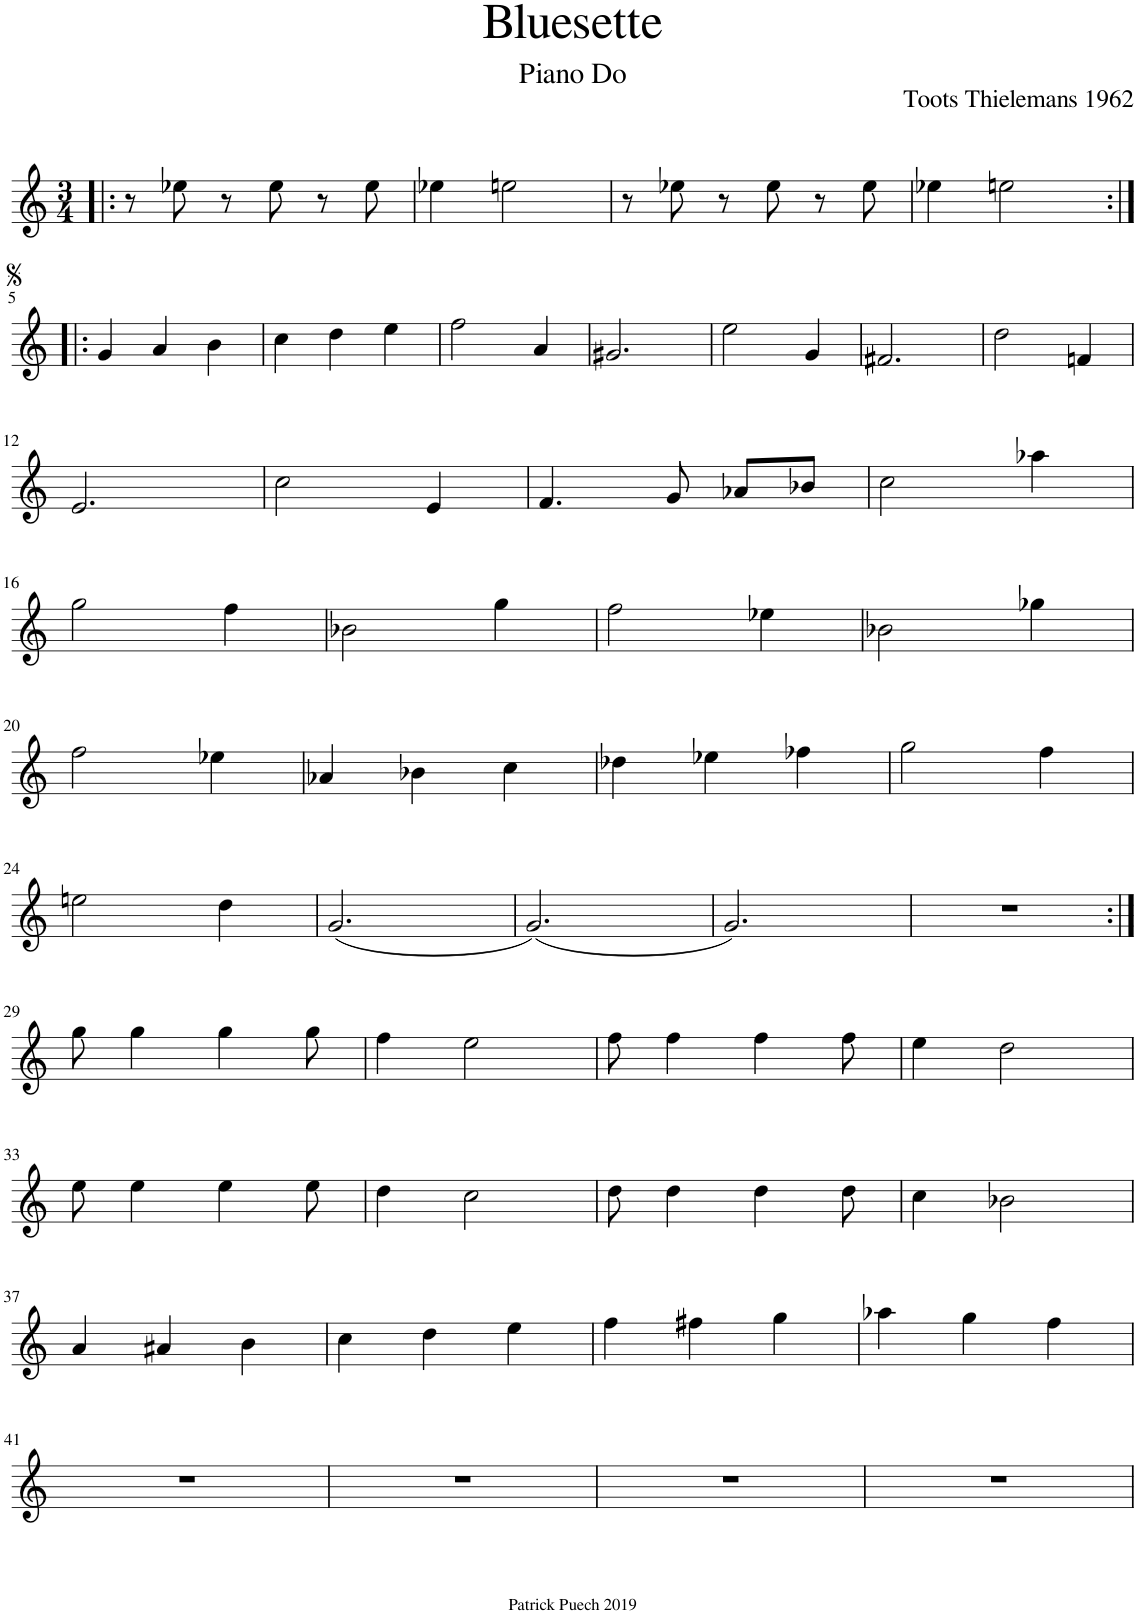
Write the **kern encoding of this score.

**kern
*part1
*staff1
*I"Piano
*I'Pno.
*clefG2
*k[]
*M3/4
=1!|:
8r
8ee-X\
8r
8ee-\
8r
8ee-\
=2
4ee-X\
2een\
=3
8r
8ee-X\
8r
8ee-\
8r
8ee-\
=4
4ee-X\
2een\
!!LO:LB:g=z
=5:|!|:
4g/
4a/
4b\
=6
4cc\
4dd\
4ee\
=7
2ff\
4a/
=8
2.g#X/
=9
2ee\
4g/
=10
2.f#X/
=11
2dd\
4fn/
!!LO:LB:g=z
=12
2.e/
=13
2cc\
4e/
=14
4.f/
8g/
8a-X/L
8b-X/J
=15
2cc\
4aa-X\
!!LO:LB:g=z
=16
2gg\
4ff\
=17
2b-X\
4gg\
=18
2ff\
4ee-X\
=19
2b-X\
4gg-X\
!!LO:LB:g=z
=20
2ff\
4ee-X\
=21
4a-X/
4b-X\
4cc\
=22
4dd-X\
4ee-X\
4ff-X\
=23
2gg\
4ff\
!!LO:LB:g=z
=24
2een\
4dd\
=25
(2.g/
=26
(2.g/)
=27
2.g/)
=28
2.r
!!LO:LB:g=z
=29:|!
8gg\
4gg\
4gg\
8gg\
=30
4ff\
2ee\
=31
8ff\
4ff\
4ff\
8ff\
=32
4ee\
2dd\
!!LO:LB:g=z
=33
8ee\
4ee\
4ee\
8ee\
=34
4dd\
2cc\
=35
8dd\
4dd\
4dd\
8dd\
=36
4cc\
2b-X\
!!LO:LB:g=z
=37
4a/
4a#X/
4b\
=38
4cc\
4dd\
4ee\
=39
4ff\
4ff#X\
4gg\
=40
4aa-X\
4gg\
4ff\
!!LO:LB:g=z
=41
2.r
=42
2.r
=43
2.r
=44
2.r
=
*-
